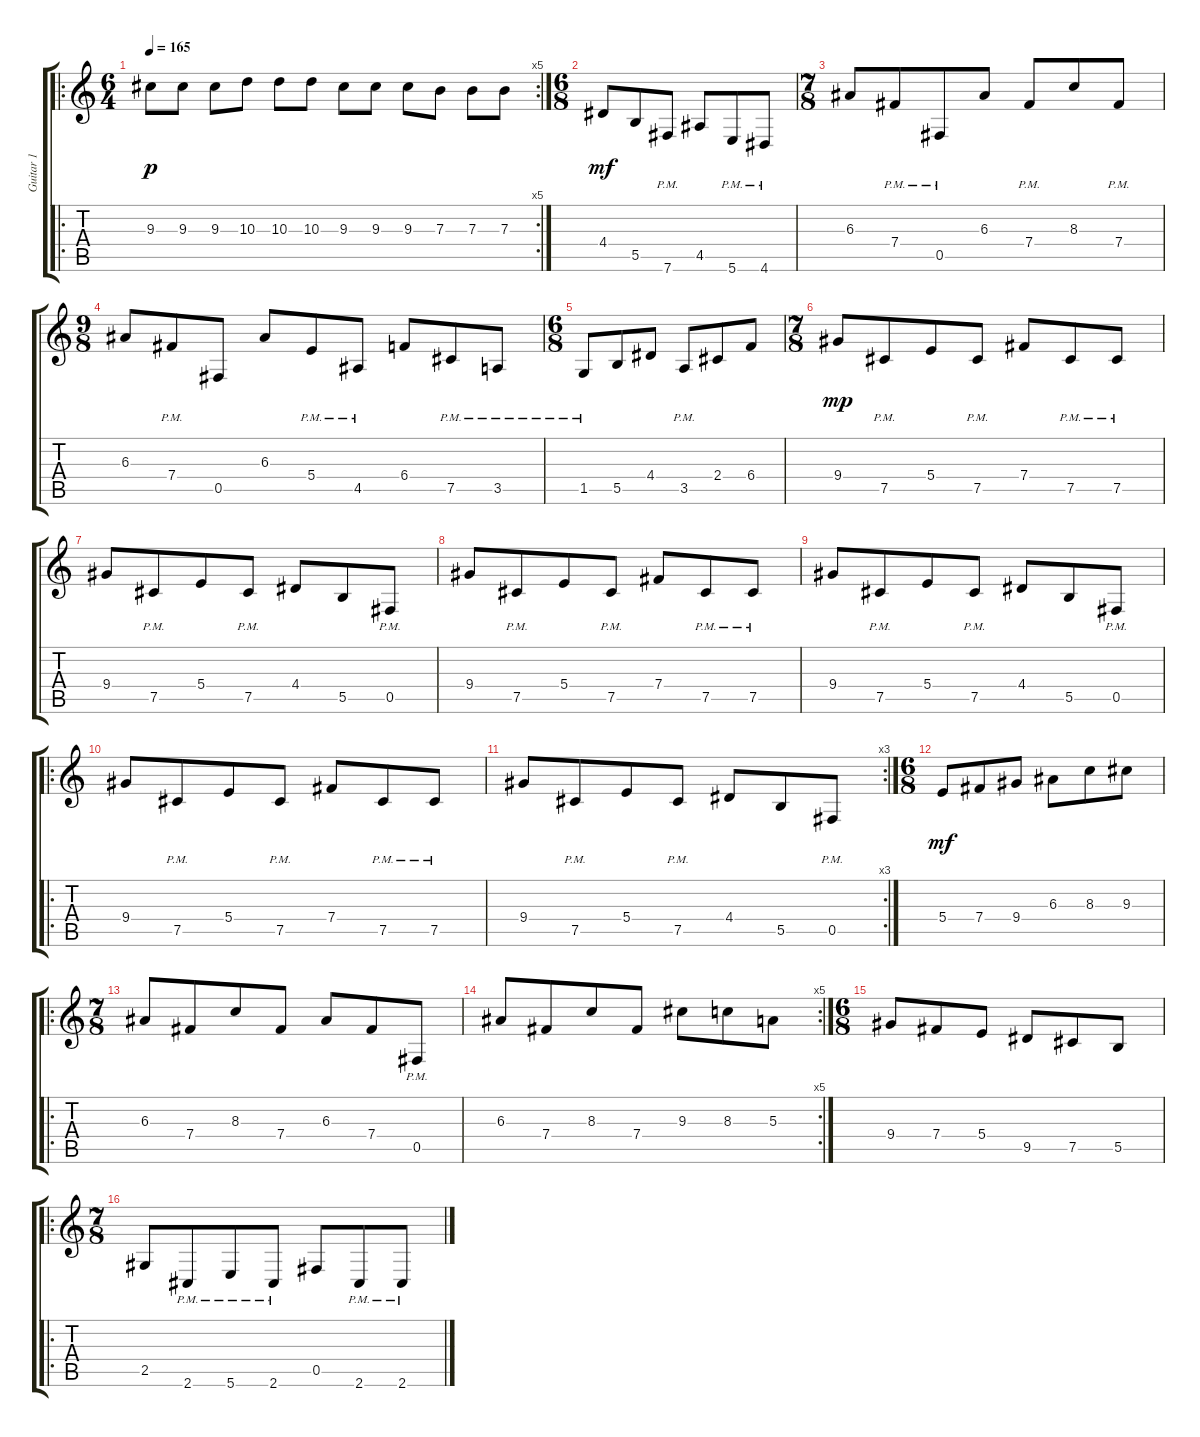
\track ("Guitar 1" "Guitar 1") {instrument distortionguitar}
\staff {score tabs}
\tuning (Db4 Ab3 E3 B2 Gb2 B1) {hide}
\ro
\rc 5
\ts (6 4)
\tempo 165
\clef g2
\ks c
9.3.8{dy p} 9.3.8 9.3.8 10.3.8 10.3.8 10.3.8 9.3.8 9.3.8 9.3.8 7.3.8 7.3.8 7.3.8 |
\ts (6 8)
4.4.8{dy mf} 5.5.8 7.6{pm}.8 4.5.8 5.6{pm}.8 4.6{pm}.8 |
\ts (7 8)
6.3.8 7.4{pm}.8 0.5{pm}.8 6.3.8 7.4{pm}.8 8.3.8 7.4{pm}.8 |
\ts (9 8)
6.3.8 7.4{pm}.8 0.5.8 6.3.8 5.4{pm}.8 4.5{pm}.8 6.4.8 7.5{pm}.8 3.5{pm}.8 |
\ts (6 8)
1.5{pm}.8 5.5.8 4.4.8 3.5{pm}.8 2.4.8 6.4.8 |
\ts (7 8)
9.4.8{dy mp} 7.5{pm}.8 5.4.8 7.5{pm}.8 7.4.8 7.5{pm}.8 7.5{pm}.8 |
9.4.8 7.5{pm}.8 5.4.8 7.5{pm}.8 4.4.8 5.5.8 0.5{pm}.8 |
9.4.8 7.5{pm}.8 5.4.8 7.5{pm}.8 7.4.8 7.5{pm}.8 7.5{pm}.8 |
9.4.8 7.5{pm}.8 5.4.8 7.5{pm}.8 4.4.8 5.5.8 0.5{pm}.8 |
\ro
9.4.8 7.5{pm}.8 5.4.8 7.5{pm}.8 7.4.8 7.5{pm}.8 7.5{pm}.8 |
\rc 3
9.4.8 7.5{pm}.8 5.4.8 7.5{pm}.8 4.4.8 5.5.8 0.5{pm}.8 |
\ts (6 8)
5.4.8{dy mf} 7.4.8 9.4.8 6.3.8 8.3.8 9.3.8 |
\ro
\ts (7 8)
6.3.8 7.4.8 8.3.8 7.4.8 6.3.8 7.4.8 0.5{pm}.8 |
\rc 5
6.3.8 7.4.8 8.3.8 7.4.8 9.3.8 8.3.8 5.3.8 |
\ts (6 8)
9.4.8 7.4.8 5.4.8 9.5.8 7.5.8 5.5.8 |
\ro
\ts (7 8)
2.5.8 2.6{pm}.8 5.6{pm}.8 2.6{pm}.8 0.5.8 2.6{pm}.8 2.6{pm}.8
